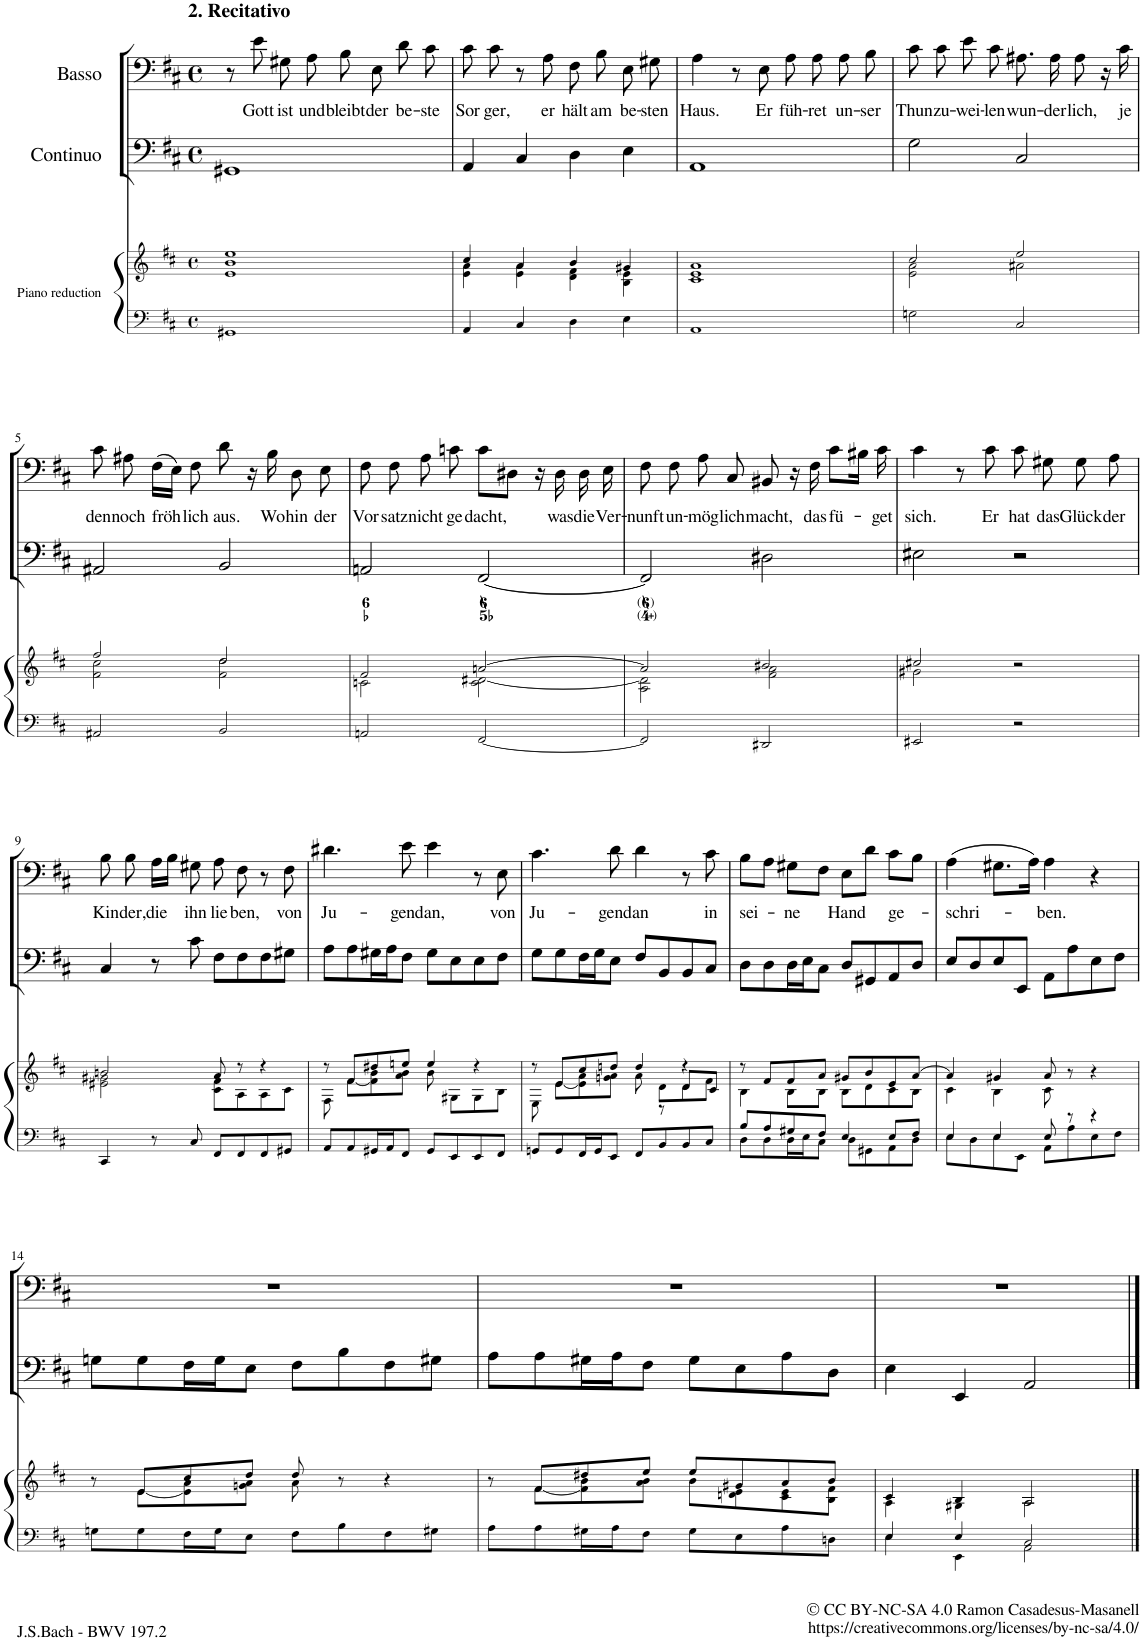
**kern	**kern	**kern	**kern	**text
*part3	*part3	*part2	*part1	*part1
*staff4	*staff3	*staff2	*staff1	*staff1
*I"Piano reduction	*	*I"Continuo	*I"Basso	*
*I'Pno	*	*	*	*
*stria5	*stria5	*	*	*
*clefF4	*clefG2	*clefF4	*clefF4	*
*k[f#c#]	*k[f#c#]	*k[f#c#]	*k[f#c#]	*
*M4/4	*M4/4	*M4/4	*M4/4	*
*met(c)	*met(c)	*met(c)	*met(c)	*
=1	=1	=1	=1	=1
!	!	!	!LO:TX:a:B:t=2. Recitativo	!
1GG#X	1e 1b 1ee	1GG#X	8r	.
!	!	!	!	!LO:LY:b
.	.	.	8e\	Gott
!	!	!	!	!LO:LY:b
.	.	.	8G#X\	ist
!	!	!	!	!LO:LY:b
.	.	.	8A\	und
!	!	!	!	!LO:LY:b
.	.	.	8B\	bleibt
!	!	!	!	!LO:LY:b
.	.	.	8E\	der
!	!	!	!	!LO:LY:b
.	.	.	8d\	be-
!	!	!	!	!LO:LY:b
.	.	.	8c#\	-ste
=2	=2	=2	=2	=2
*	*^	*	*	*
!	!	!	!	!	!LO:LY:b
4AA/	4cc#/	4e\ 4a\	4AA/	8c#\	Sor-
!	!	!	!	!	!LO:LY:b
.	.	.	.	8c#\	-ger,
4C#/	4a/	4e\ 4a\	4C#/	8r	.
!	!	!	!	!	!LO:LY:b
.	.	.	.	8A\	er
!	!	!	!	!	!LO:LY:b
4D\	4b/	4d\ 4f#\	4D\	8F#\	hält
!	!	!	!	!	!LO:LY:b
.	.	.	.	8B\	am
!	!	!	!	!	!LO:LY:b
4E\	4g#X/	4B\ 4e\	4E\	8E\	be-
!	!	!	!	!	!LO:LY:b
.	.	.	.	8G#X\	-sten
=3	=3	=3	=3	=3	=3
!	!	!	!	!	!LO:LY:b
1AA	1a	1c# 1e	1AA	4A\	Haus.
.	.	.	.	8r	.
!	!	!	!	!	!LO:LY:b
.	.	.	.	8E\	Er
!	!	!	!	!	!LO:LY:b
.	.	.	.	8A\	füh-
!	!	!	!	!	!LO:LY:b
.	.	.	.	8A\	-ret
!	!	!	!	!	!LO:LY:b
.	.	.	.	8A\	un-
!	!	!	!	!	!LO:LY:b
.	.	.	.	8B\	-ser
=4	=4	=4	=4	=4	=4
!	!	!	!	!	!LO:LY:b
2Gn\	2cc#/	2e\ 2a\	2G\	8c#\	Thun
!	!	!	!	!	!LO:LY:b
.	.	.	.	8c#\	zu-
!	!	!	!	!	!LO:LY:b
.	.	.	.	8e\	-wei-
!	!	!	!	!	!LO:LY:b
.	.	.	.	8c#\	-len
!	!	!	!	!	!LO:LY:b
2C#/	2ee/	2a#X\	2C#/	8.A#X\	wun-
!	!	!	!	!	!LO:LY:b
.	.	.	.	16A#\	-der-
!	!	!	!	!	!LO:LY:b
.	.	.	.	8A#\	-lich,
.	.	.	.	16r	.
!	!	!	!	!	!LO:LY:b
.	.	.	.	16c#\	je
!!LO:LB:g=z
=5	=5	=5	=5	=5	=5
!	!	!	!	!	!LO:LY:b
2AA#X/	2ff#/	2f#\ 2cc#\	2AA#X/	8c#\	den-
!	!	!	!	!	!LO:LY:b
.	.	.	.	8A#X\	-noch
!	!	!	!	!	!LO:LY:b
.	.	.	.	(16F#\LL	fröh-
.	.	.	.	16E\JJ)	.
!	!	!	!	!	!LO:LY:b
.	.	.	.	8F#\	-lich
!	!	!	!	!	!LO:LY:b
2BB/	2dd/	2f#\ 2dd\	2BB/	8d\	aus.
.	.	.	.	16r	.
!	!	!	!	!	!LO:LY:b
.	.	.	.	16B\	Wo-
!	!	!	!	!	!LO:LY:b
.	.	.	.	8D\	-hin
!	!	!	!	!	!LO:LY:b
.	.	.	.	8E\	der
=6	=6	=6	=6	=6	=6
!	!	!	!	!	!LO:LY:b
2AAn/	2f#/	2cn\	2AAn/	8F#\	Vor-
!	!	!	!	!	!LO:LY:b
.	.	.	.	8F#\	-satz
!	!	!	!	!	!LO:LY:b
.	.	.	.	8A\	nicht
!	!	!	!	!	!LO:LY:b
.	.	.	.	8cn\	ge-
!	!	!	!	!	!LO:LY:b
[2FF#/	[2an/	2c\ [2d#X\	[2FF#/	8c\L	-dacht,
.	.	.	.	8D#X\J	.
.	.	.	.	16r	.
!	!	!	!	!	!LO:LY:b
.	.	.	.	16D#\	was
!	!	!	!	!	!LO:LY:b
.	.	.	.	16D#\	die
!	!	!	!	!	!LO:LY:b
.	.	.	.	16E\	Ver-
=7	=7	=7	=7	=7	=7
!	!	!	!	!	!LO:LY:b
2FF#/]	2a/]	2A\ 2d#\]	2FF#/]	8F#\	-nunft
!	!	!	!	!	!LO:LY:b
.	.	.	.	8F#\	un-
!	!	!	!	!	!LO:LY:b
.	.	.	.	8A\	-mög-
!	!	!	!	!	!LO:LY:b
.	.	.	.	8C#/	-lich
!	!	!	!	!	!LO:LY:b
2DD#X/	2b#X/	2f#\ 2a\	2D#X\	8BB#X/	macht,
.	.	.	.	16r	.
!	!	!	!	!	!LO:LY:b
.	.	.	.	16F#\	das
!	!	!	!	!	!LO:LY:b
.	.	.	.	8c#\L	fü-
.	.	.	.	16B#X\Jk	.
!	!	!	!	!	!LO:LY:b
.	.	.	.	16c#\	-get
=8	=8	=8	=8	=8	=8
!	!	!	!	!	!LO:LY:b
2EE#X/	2cc#X/	2g#X\	2E#X\	4c#\	sich.
.	.	.	.	8r	.
!	!	!	!	!	!LO:LY:b
.	.	.	.	8c#\	Er
!	!	!	!	!	!LO:LY:b
2r	2r	2ryy	2r	8c#\	hat
!	!	!	!	!	!LO:LY:b
.	.	.	.	8G#X\	das
!	!	!	!	!	!LO:LY:b
.	.	.	.	8G#\	Glück
!	!	!	!	!	!LO:LY:b
.	.	.	.	8A\	der
!!LO:LB:g=z
=9	=9	=9	=9	=9	=9
!	!	!	!	!	!LO:LY:b
4CC#/	2bn/	2e#X\ 2g#X\	4C#/	8B\	Kin-
!	!	!	!	!	!LO:LY:b
.	.	.	.	8B\	-der,
!	!	!	!	!	!LO:LY:b
8r	.	.	8r	16A\LL	die
.	.	.	.	16B\JJ	.
!	!	!	!	!	!LO:LY:b
8C#/	.	.	8c#\	8G#X\	ihn
!	!	!	!	!	!LO:LY:b
8FF#/L	8a/	8c#\ 8f#\L	8F#\L	8A\	lie-
!	!	!	!	!	!LO:LY:b
8FF#/	8r	8A\	8F#\	8F#\	-ben,
8FF#/	4r	8A\	8F#\	8r	.
!	!	!	!	!	!LO:LY:b
8GG#X/J	.	8c#\J	8G#X\J	8F#\	von
=10	=10	=10	=10	=10	=10
!	!	!	!	!	!LO:LY:b
8AA/L	8r	8F#\	8A\L	4.d#X\	Ju-
8AA/	8f#/L	[8f#\L	8A\	.	.
16GG#X/L	8dd#X/	8f#\] 8b\	16G#X\L	.	.
16AA/J	.	.	16A\J	.	.
!	!	!	!	!	!LO:LY:b
8FF#/J	8een/J	8a\ 8b\J	8F#\J	8e\	-gend
!	!	!	!	!	!LO:LY:b
8GG#/L	4ee/	8b\	8G#\L	4e\	an,
8EE/	.	8G#X\L	8E\	.	.
8EE/	4r	8G#\	8E\	8r	.
!	!	!	!	!	!LO:LY:b
8FF#/J	.	8B\J	8F#\J	8E\	von
=11	=11	=11	=11	=11	=11
*	*	*^	*	*	*
!	!	!	!	!	!	!LO:LY:b
8GGn/L	8r	8E\	2ryy	8G\L	4.c#\	Ju-
8GG/	8e/L	[8e\L	.	8G\	.	.
16FF#/L	8cc#/	8e\] 8a\	.	16F#\L	.	.
16GG/J	.	.	.	16G\J	.	.
!	!	!	!	!	!	!LO:LY:b
8EE/J	8ddn/J	8gn\ 8a\J	.	8E\J	8d\	-gend
!	!	!	!	!	!	!LO:LY:b
8FF#/L	4dd/	8a\	8ryy	8F#/L	4d\	an
8BB/	.	8d\L	8r	8BB/	.	.
8BB/	4r	8d\	8d/L	8BB/	8r	.
!	!	!	!	!	!	!LO:LY:b
8C#/J	.	8f#\J	8c#/J	8C#/J	8c#\	in
=12	=12	=12	=12	=12	=12	=12
*^	*	*	*	*	*	*
!	!	!	!	!	!	!	!LO:LY:b
*	*	*	*v	*v	*	*	*
8B/L	8D\L	8r	4B\	8D\L	8B\L	sei-
8A/	8D\	8f#/L	.	8D\	8A\J	.
!	!	!	!	!	!	!LO:LY:b
8G#X/	16D\L	8f#/	8B\L	16D\L	8G#X\L	-ne
.	16E\J	.	.	16E\J	.	.
8F#/J	8C#\J	8a/J	8B\J	8C#\J	8F#\J	.
!	!	!	!	!	!	!LO:LY:b
4E/	8D\L	8g#X/L	8B\L	8D/L	8E\L	Hand
.	8GG#X\	8b/	8d\	8GG#X/	8d\J	.
!	!	!	!	!	!	!LO:LY:b
8E/L	8AA\	8e/	8c#\	8AA/	8c#\L	ge-
8F#/J	8D\J	[8a/J	8B\J	8D/J	8B\J	.
=13	=13	=13	=13	=13	=13	=13
!	!	!	!	!	!	!LO:LY:b
4E/	8E\L	4a/]	4c#\	8E/L	(4A\	-schri-
.	8D\	.	.	8D/	.	.
4E/	8E\	4g#X/	4B\	8E/	8.G#X\L	.
.	8EE\J	.	.	8EE/J	.	.
.	.	.	.	.	16A\Jk)	.
!	!	!	!	!	!	!LO:LY:b
8E/	8AA\L	8a/	8c#\	8AA\L	4A\	-ben.
8r	8A\	8r	8ryy	8A\	.	.
4r	8E\	4r	4ryy	8E\	4r	.
.	8F#\J	.	.	8F#\J	.	.
*v	*v	*	*	*	*	*
!!LO:LB:g=z
=14	=14	=14	=14	=14	=14
8Gn\L	8r	8ryy	8Gn\L	1r	.
8G\	8e/L	[8e\L	8G\	.	.
16F#\L	8cc#/	8e\] 8a\	16F#\L	.	.
16G\J	.	.	16G\J	.	.
8E\J	8dd/J	8gn\ 8a\J	8E\J	.	.
8F#\L	8dd/	8a\	8F#\L	.	.
8B\	8r	8ryy	8B\	.	.
8F#\	4r	4ryy	8F#\	.	.
8G#X\J	.	.	8G#X\J	.	.
=15	=15	=15	=15	=15	=15
8A\L	8r	8ryy	8A\L	1r	.
8A\	8f#/L	[8f#\L	8A\	.	.
16G#X\L	8dd#X/	8f#\] 8b\	16G#X\L	.	.
16A\J	.	.	16A\J	.	.
8F#\J	8ee/J	8a\ 8b\J	8F#\J	.	.
8G#\L	8ee/L	8b\L	8G#\L	.	.
8E\	8g#X/	8dn\ 8e\	8E\	.	.
8A\	8a/	8c#\ 8e\	8A\	.	.
8Dn\J	8b/J	8B\ 8f#\J	8D\J	.	.
=16	=16	=16	=16	=16	=16
*^	*	*	*	*	*
4E/	4E\	4c#/	4A\	4E\	1r	.
4E/	4EE\	4B/	4G#X\	4EE/	.	.
2C#/	2AA\	2A/	2A\	2AA/	.	.
*v	*v	*	*	*	*	*
*	*v	*v	*	*	*
==	==	==	==	==
*-	*-	*-	*-	*-
